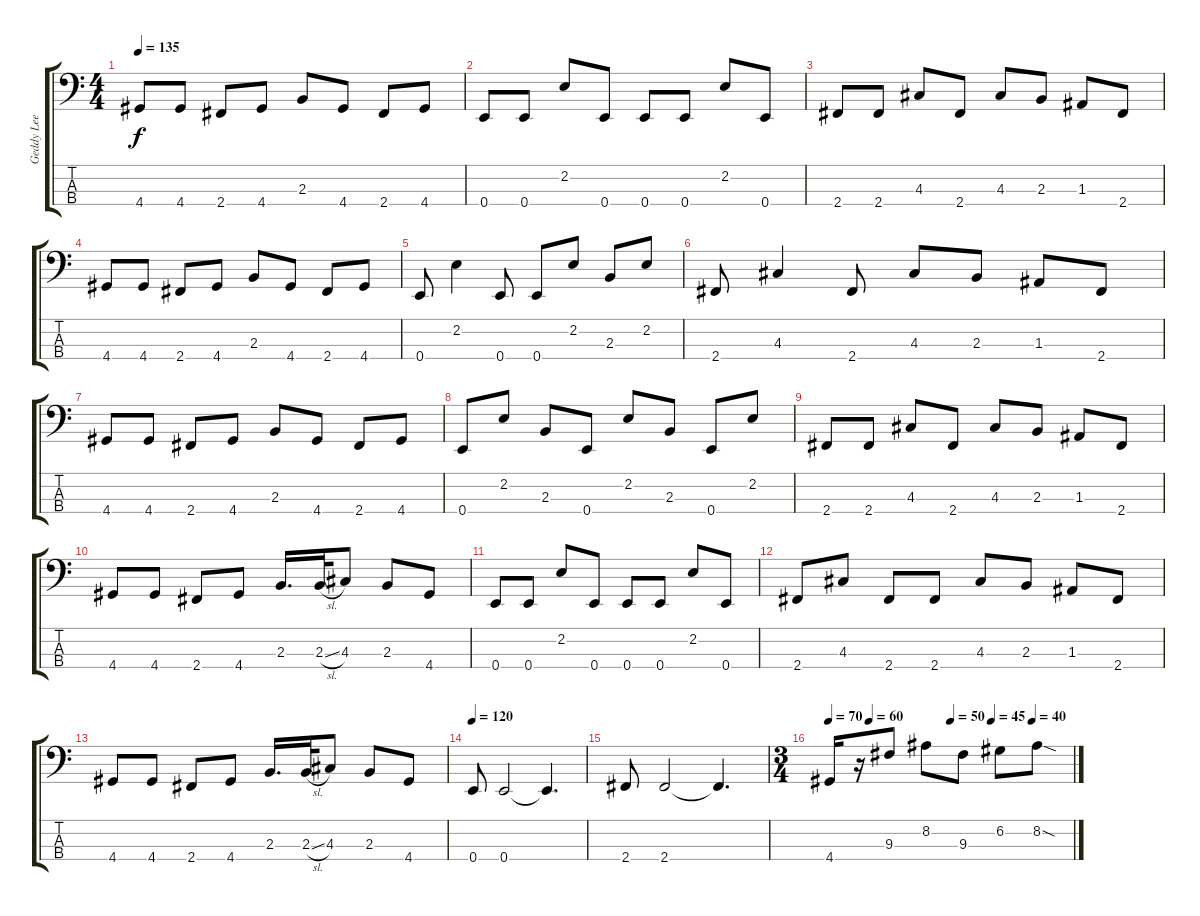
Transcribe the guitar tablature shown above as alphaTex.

\track ("Geddy Lee" "Geddy Lee") {instrument electricbassfinger}
\staff {score tabs}
\tuning (G2 D2 A1 E1) {hide}
\ts (4 4)
\tempo 135
\clef f4
\ks c
4.4.8{dy f} 4.4.8 2.4.8 4.4.8 2.3.8 4.4.8 2.4.8 4.4.8 |
0.4.8 0.4.8 2.2.8 0.4.8 0.4.8 0.4.8 2.2.8 0.4.8 |
2.4.8 2.4.8 4.3.8 2.4.8 4.3.8 2.3.8 1.3.8 2.4.8 |
4.4.8 4.4.8 2.4.8 4.4.8 2.3.8 4.4.8 2.4.8 4.4.8 |
0.4.8 2.2.4 0.4.8 0.4.8 2.2.8 2.3.8 2.2.8 |
2.4.8 4.3.4 2.4.8 4.3.8 2.3.8 1.3.8 2.4.8 |
4.4.8 4.4.8 2.4.8 4.4.8 2.3.8 4.4.8 2.4.8 4.4.8 |
0.4.8 2.2.8 2.3.8 0.4.8 2.2.8 2.3.8 0.4.8 2.2.8 |
2.4.8 2.4.8 4.3.8 2.4.8 4.3.8 2.3.8 1.3.8 2.4.8 |
4.4.8 4.4.8 2.4.8 4.4.8 2.3.16{d} 2.3{sl}.32 4.3.8 2.3.8 4.4.8 |
0.4.8 0.4.8 2.2.8 0.4.8 0.4.8 0.4.8 2.2.8 0.4.8 |
2.4.8 4.3.8 2.4.8 2.4.8 4.3.8 2.3.8 1.3.8 2.4.8 |
4.4.8 4.4.8 2.4.8 4.4.8 2.3.16{d} 2.3{sl}.32 4.3.8 2.3.8 4.4.8 |
\tempo 120
0.4.8 0.4.2 0.4{t}.4{d} |
2.4.8 2.4.2 2.4{t}.4{d} |
\ts (3 4)
\tempo 70
\tempo (60 0.16666666666666666)
\tempo (50 0.5)
\tempo (45 0.6666666666666666)
\tempo (40 0.8333333333333334)
4.4.16 r.16 9.3.8 8.2.8 9.3.8 6.2.8 8.2{sod}.8
